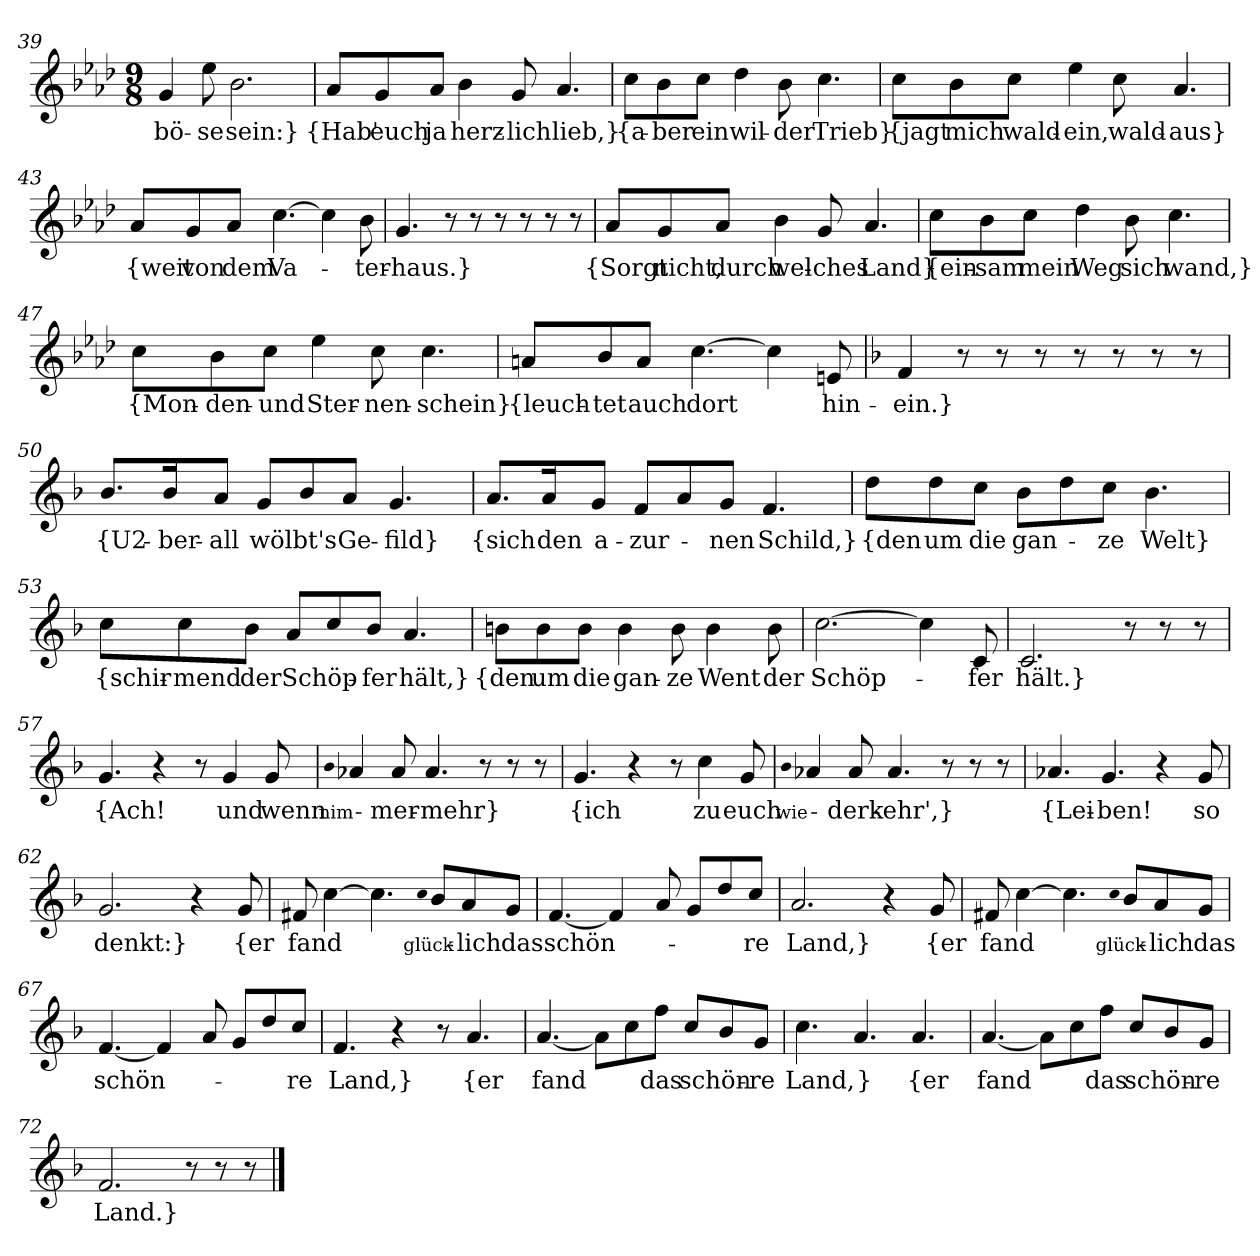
**kern	**text
*part1	*part1
*staff1	*staff1
*clefG2	*
*k[b-e-a-d-]	*
*M9/8	*
=39	=39
4g	bö-
8ee-	-se
2.b-	sein:}
=40	=40
8a-/L	{Hab'
8g/	euch
8a-/J	ja
4b-	herz-
8g	-lich
4.a-	lieb,}
=41	=41
8cc\L	{a-
8b-\	-ber
8cc\J	ein
4dd-	wil-
8b-	-der
4.cc	Trieb}
=42	=42
8cc\L	{jagt
8b-\	mich
8cc\J	wald-
4ee-	-ein,
8cc	wald-
4.a-	-aus}
=43	=43
8a-/L	{weit
8g/	von
8a-/J	dem
[4.cc	Va-
4cc]	.
8b-	-ter-
=44	=44
4.g	-haus.}
8r	.
8r	.
8r	.
8r	.
8r	.
8r	.
=45	=45
8a-/L	{Sorgt
8g/	nicht,
8a-/J	durch
4b-	wel-
8g	-ches
4.a-	Land}
=46	=46
8cc\L	{ein-
8b-\	-sam
8cc\J	mein
4dd-	Weg
8b-	sich
4.cc	wand,}
=47	=47
8cc\L	{Mon-
8b-\	-den-
8cc\J	und
4ee-	Ster-
8cc	-nen-
4.cc	-schein}
=48	=48
8an/L	{leuch-
8b-/	-tet
8a/J	auch
[4.cc	dort
4cc]	.
8en	hin-
=49	=49
*k[b-]	*
4f	-ein.}
8r	.
8r	.
8r	.
8r	.
8r	.
8r	.
8r	.
=50	=50
8.b-/L	{U2-
16b-/K	-ber-
8a/J	-all
8g/L	wölbt's
8b-/	.
8a/J	Ge-
4.g	-fild}
=51	=51
8.a/L	{sich
16a/K	den
8g/J	a-
8f/L	-zur-
8a/	.
8g/J	-nen
4.f	Schild,}
=52	=52
8dd\L	{den
8dd\	um
8cc\J	die
8b-\L	gan-
8dd\	.
8cc\J	-ze
4.b-	Welt}
=53	=53
8cc\L	{schir-
8cc\	-mend
8b-\J	der
8a/L	Schöp-
8cc/	.
8b-/J	-fer
4.a	hält,}
=54	=54
8bn\L	{den
8b\	um
8b\J	die
4b	gan-
8b	-ze
4b	Went
8b	der
=55	=55
[2.cc	Schöp-
4cc]	.
8c	-fer
=56	=56
2.c	hält.}
8r	.
8r	.
8r	.
=57	=57
4.g	{Ach!
4r	.
8r	.
4g	und
8g	wenn
=58	=58
qb-	nim-
4a-X	.
8a-	-mer-
4.a-	-mehr}
8r	.
8r	.
8r	.
=59	=59
4.g	{ich
4r	.
8r	.
4cc	zu
8g	euch
=60	=60
qb-	wie-
4a-X	.
8a-	-derk-
4.a-	-ehr',}
8r	.
8r	.
8r	.
=61	=61
4.a-X	{Lei-
4.g	-ben!
4r	.
8g	so
=62	=62
2.g	denkt:}
4r	.
8g	{er
=63	=63
8f#X	fand
[4cc	.
4.cc]	.
qcc	glück-
8b-/L	.
8a/	-lich
8g/J	das
=64	=64
[4.f	schön-
4f]	.
8a	.
8g/L	.
8dd/	.
8cc/J	-re
=65	=65
2.a	Land,}
4r	.
8g	{er
=66	=66
8f#X	fand
[4cc	.
4.cc]	.
qcc	glück-
8b-/L	.
8a/	-lich
8g/J	das
=67	=67
[4.f	schön-
4f]	.
8a	.
8g/L	.
8dd/	.
8cc/J	-re
=68	=68
4.f	Land,}
4r	.
8r	.
4.a	{er
=69	=69
[4.a	fand
8a\L]	.
8cc\	.
8ff\J	das
8cc/L	schön-
8b-/	.
8g/J	-re
=70	=70
4.cc	Land,
4.a	}
4.a	{er
=71	=71
[4.a	fand
8a\L]	.
8cc\	.
8ff\J	das
8cc/L	schön-
8b-/	.
8g/J	-re
=72	=72
2.f	Land.}
8r	.
8r	.
8r	.
==	==
*-	*-
